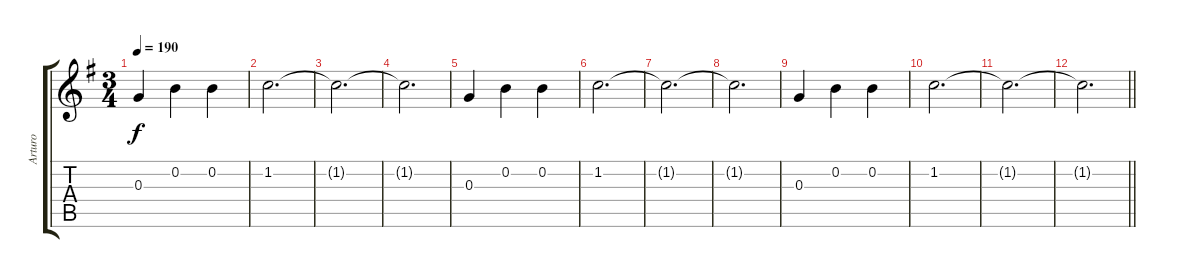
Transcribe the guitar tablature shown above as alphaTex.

\track ("Arturo" "Arturo") {instrument acousticguitarsteel}
\staff {score tabs}
\tuning (E4 B3 G3 D3 A2 E2) {hide}
\ts (3 4)
\tempo 190
\clef g2
\ks g
0.3.4{dy f} 0.2.4 0.2.4 |
1.2.2{d} |
1.2{t}.2{d} |
1.2{t}.2{d} |
0.3.4 0.2.4 0.2.4 |
1.2.2{d} |
1.2{t}.2{d} |
1.2{t}.2{d} |
0.3.4 0.2.4 0.2.4 |
1.2.2{d} |
1.2{t}.2{d} |
\barLineRight lightlight
1.2{t}.2{d}
